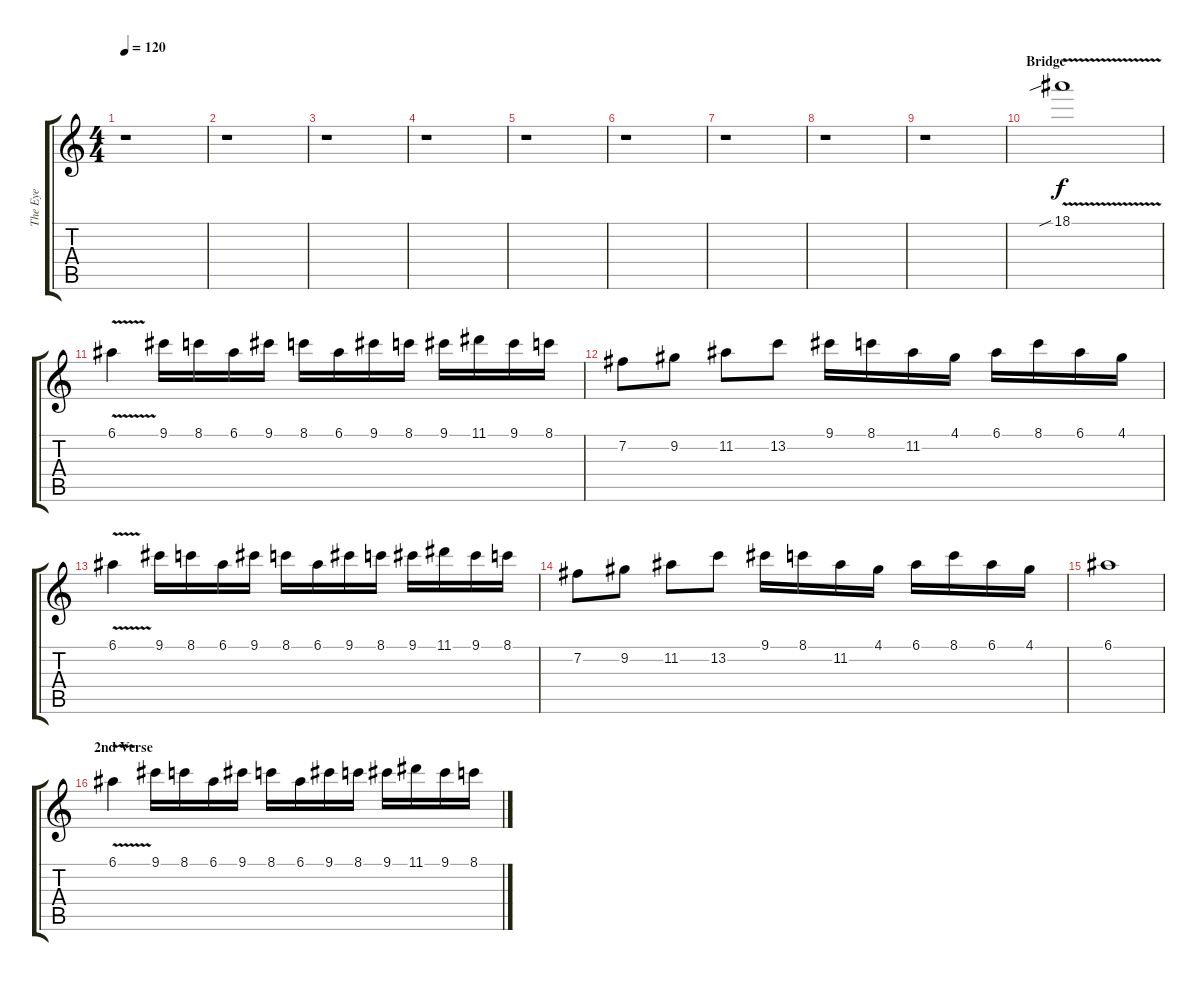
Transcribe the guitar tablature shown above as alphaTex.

\track ("The Eye" "The Eye") {instrument overdrivenguitar}
\staff {score tabs}
\tuning (E4 B3 G3 D3 A2 E2) {hide}
\ts (4 4)
\tempo 120
\clef g2
\ks c
r.1{dy f} |
r.1 |
r.1 |
r.1 |
r.1 |
r.1 |
r.1 |
r.1 |
r.1{volume 14 balance 8} |
\section ("" "Bridge")
18.1{v sib}.1 |
6.1{v}.4 9.1.16 8.1.16 6.1.16 9.1.16 8.1.16 6.1.16 9.1.16 8.1.16 9.1.16 11.1.16 9.1.16 8.1.16 |
7.2.8 9.2.8 11.2.8 13.2.8 9.1.16 8.1.16 11.2.16 4.1.16 6.1.16 8.1.16 6.1.16 4.1.16 |
6.1{v}.4 9.1.16 8.1.16 6.1.16 9.1.16 8.1.16 6.1.16 9.1.16 8.1.16 9.1.16 11.1.16 9.1.16 8.1.16 |
7.2.8 9.2.8 11.2.8 13.2.8 9.1.16 8.1.16 11.2.16 4.1.16 6.1.16 8.1.16 6.1.16 4.1.16 |
6.1.1 |
\section ("" "2nd Verse")
6.1{v}.4 9.1.16 8.1.16 6.1.16 9.1.16 8.1.16 6.1.16 9.1.16 8.1.16 9.1.16 11.1.16 9.1.16 8.1.16
